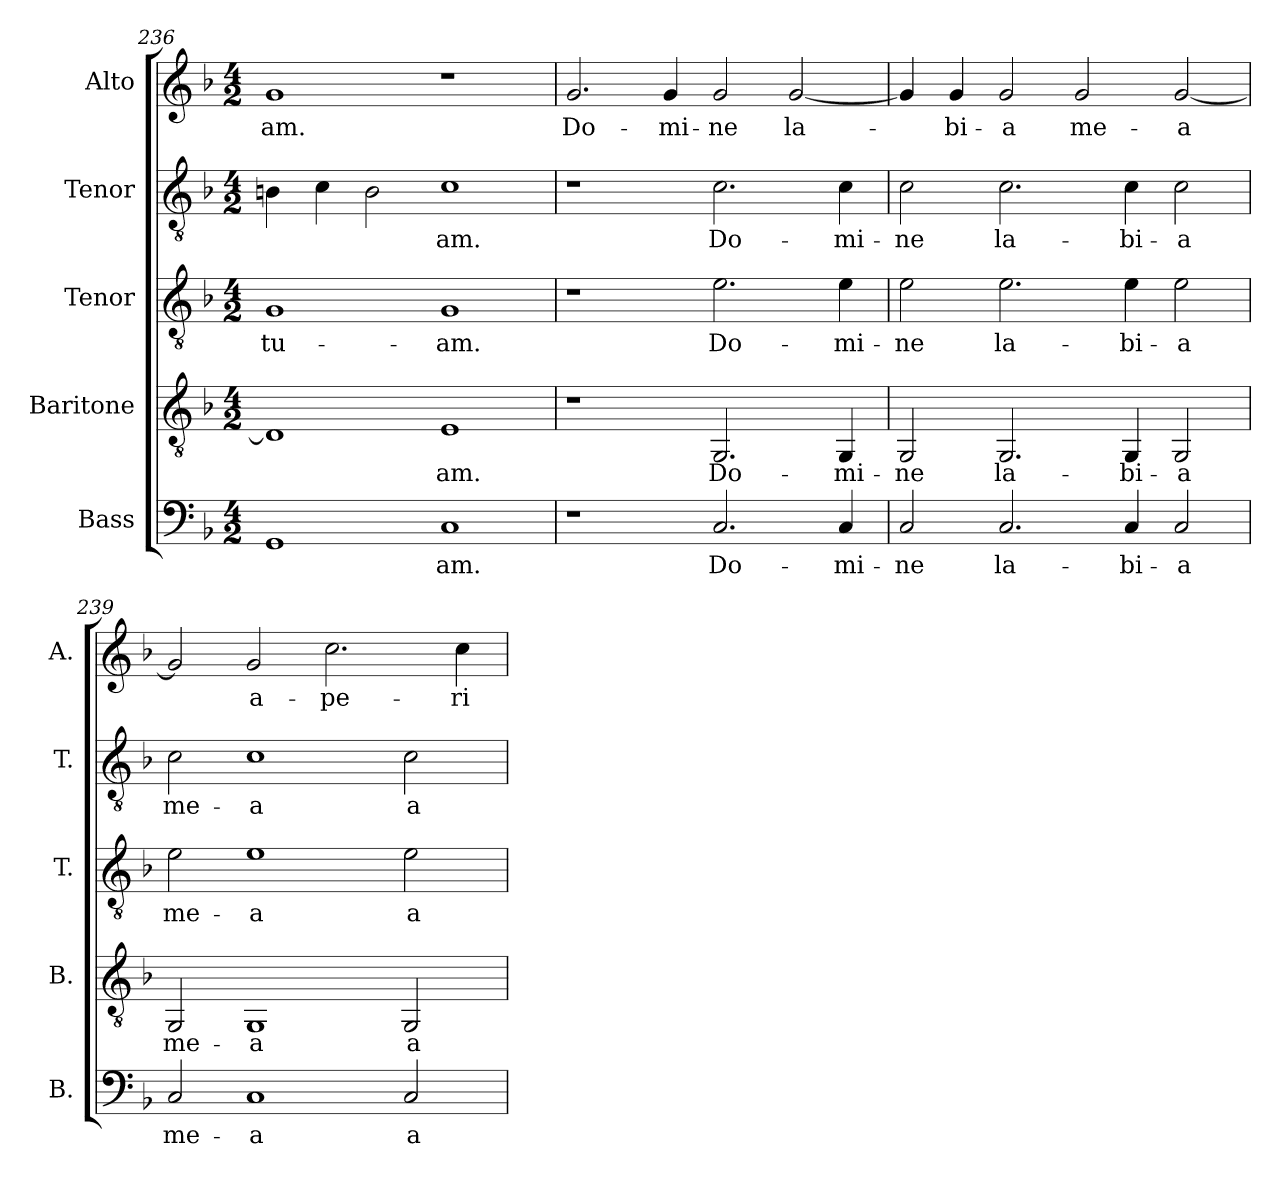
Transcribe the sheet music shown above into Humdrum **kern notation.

**kern	**text	**kern	**text	**kern	**text	**kern	**text	**kern	**text
*part5	*part5	*part4	*part4	*part3	*part3	*part2	*part2	*part1	*part1
*staff5	*staff5	*staff4	*staff4	*staff3	*staff3	*staff2	*staff2	*staff1	*staff1
*I"Bass	*	*I"Baritone	*	*I"Tenor	*	*I"Tenor	*	*I"Alto	*
*I'B.	*	*I'B.	*	*I'T.	*	*I'T.	*	*I'A.	*
*clefF4	*	*clefGv2	*	*clefGv2	*	*clefGv2	*	*clefG2	*
*	*	*	*	*ITrd7c12	*	*ITrd7c12	*	*	*
*k[b-]	*	*k[b-]	*	*k[b-]	*	*k[b-]	*	*k[b-]	*
*F:	*	*F:	*	*F:	*	*F:	*	*F:	*
*M4/2	*	*M4/2	*	*M4/2	*	*M4/2	*	*M4/2	*
=236	=236	=236	=236	=236	=236	=236	=236	=236	=236
!	!	!	!	!	!LO:LY:b:color=#000000	!	!	!	!
!	!	!	!	!	!	!	!	!	!LO:LY:b:color=#000000
1GGi	.	1Di]	.	1GGi	tu-	4BBni\	.	1gi	-am.
.	.	.	.	.	.	4Ci\	.	.	.
.	.	.	.	.	.	2BBi\	.	.	.
!	!LO:LY:b:color=#000000	!	!	!	!	!	!	!	!
!	!	!	!LO:LY:b:color=#000000	!	!	!	!	!	!
!	!	!	!	!	!LO:LY:b:color=#000000	!	!	!	!
!	!	!	!	!	!	!	!LO:LY:b:color=#000000	!	!
1Ci	-am.	1Ei	-am.	1GGi	-am.	1Ci	-am.	1r	.
!!LO:LB:g=z
=237	=237	=237	=237	=237	=237	=237	=237	=237	=237
!	!	!	!	!	!	!	!	!	!LO:LY:b:color=#000000
1r	.	1r	.	1r	.	1r	.	2.gi/	Do-
!	!	!	!	!	!	!	!	!	!LO:LY:b:color=#000000
.	.	.	.	.	.	.	.	4gi/	-mi-
!	!LO:LY:b:color=#000000	!	!	!	!	!	!	!	!
!	!	!	!LO:LY:b:color=#000000	!	!	!	!	!	!
!	!	!	!	!	!LO:LY:b:color=#000000	!	!	!	!
!	!	!	!	!	!	!	!LO:LY:b:color=#000000	!	!
!	!	!	!	!	!	!	!	!	!LO:LY:b:color=#000000
2.Ci/	Do-	2.GGi/	Do-	2.Ei\	Do-	2.Ci\	Do-	2gi/	-ne
!	!	!	!	!	!	!	!	!	!LO:LY:b:color=#000000
.	.	.	.	.	.	.	.	[2gi/	la-
!	!LO:LY:b:color=#000000	!	!	!	!	!	!	!	!
!	!	!	!LO:LY:b:color=#000000	!	!	!	!	!	!
!	!	!	!	!	!LO:LY:b:color=#000000	!	!	!	!
!	!	!	!	!	!	!	!LO:LY:b:color=#000000	!	!
4Ci/	-mi-	4GGi/	-mi-	4Ei\	-mi-	4Ci\	-mi-	.	.
=238	=238	=238	=238	=238	=238	=238	=238	=238	=238
!	!LO:LY:b:color=#000000	!	!	!	!	!	!	!	!
!	!	!	!LO:LY:b:color=#000000	!	!	!	!	!	!
!	!	!	!	!	!LO:LY:b:color=#000000	!	!	!	!
!	!	!	!	!	!	!	!LO:LY:b:color=#000000	!	!
2Ci/	-ne	2GGi/	-ne	2Ei\	-ne	2Ci\	-ne	4gi/]	.
!	!	!	!	!	!	!	!	!	!LO:LY:b:color=#000000
.	.	.	.	.	.	.	.	4gi/	-bi-
!	!LO:LY:b:color=#000000	!	!	!	!	!	!	!	!
!	!	!	!LO:LY:b:color=#000000	!	!	!	!	!	!
!	!	!	!	!	!LO:LY:b:color=#000000	!	!	!	!
!	!	!	!	!	!	!	!LO:LY:b:color=#000000	!	!
!	!	!	!	!	!	!	!	!	!LO:LY:b:color=#000000
2.Ci/	la-	2.GGi/	la-	2.Ei\	la-	2.Ci\	la-	2gi/	-a
!	!	!	!	!	!	!	!	!	!LO:LY:b:color=#000000
.	.	.	.	.	.	.	.	2gi/	me-
!	!LO:LY:b:color=#000000	!	!	!	!	!	!	!	!
!	!	!	!LO:LY:b:color=#000000	!	!	!	!	!	!
!	!	!	!	!	!LO:LY:b:color=#000000	!	!	!	!
!	!	!	!	!	!	!	!LO:LY:b:color=#000000	!	!
4Ci/	-bi-	4GGi/	-bi-	4Ei\	-bi-	4Ci\	-bi-	.	.
!	!LO:LY:b:color=#000000	!	!	!	!	!	!	!	!
!	!	!	!LO:LY:b:color=#000000	!	!	!	!	!	!
!	!	!	!	!	!LO:LY:b:color=#000000	!	!	!	!
!	!	!	!	!	!	!	!LO:LY:b:color=#000000	!	!
!	!	!	!	!	!	!	!	!	!LO:LY:b:color=#000000
2Ci/	-a	2GGi/	-a	2Ei\	-a	2Ci\	-a	[2gi/	-a
=239	=239	=239	=239	=239	=239	=239	=239	=239	=239
!	!LO:LY:b:color=#000000	!	!	!	!	!	!	!	!
!	!	!	!LO:LY:b:color=#000000	!	!	!	!	!	!
!	!	!	!	!	!LO:LY:b:color=#000000	!	!	!	!
!	!	!	!	!	!	!	!LO:LY:b:color=#000000	!	!
2Ci/	me-	2GGi/	me-	2Ei\	me-	2Ci\	me-	2gi/]	.
!	!LO:LY:b:color=#000000	!	!	!	!	!	!	!	!
!	!	!	!LO:LY:b:color=#000000	!	!	!	!	!	!
!	!	!	!	!	!LO:LY:b:color=#000000	!	!	!	!
!	!	!	!	!	!	!	!LO:LY:b:color=#000000	!	!
!	!	!	!	!	!	!	!	!	!LO:LY:b:color=#000000
1Ci	-a	1GGi	-a	1Ei	-a	1Ci	-a	2gi/	a-
!	!	!	!	!	!	!	!	!	!LO:LY:b:color=#000000
.	.	.	.	.	.	.	.	2.cci\	-pe-
!	!LO:LY:b:color=#000000	!	!	!	!	!	!	!	!
!	!	!	!LO:LY:b:color=#000000	!	!	!	!	!	!
!	!	!	!	!	!LO:LY:b:color=#000000	!	!	!	!
!	!	!	!	!	!	!	!LO:LY:b:color=#000000	!	!
2Ci/	a-	2GGi/	a-	2Ei\	a-	2Ci\	a-	.	.
!	!	!	!	!	!	!	!	!	!LO:LY:b:color=#000000
.	.	.	.	.	.	.	.	4cci\	-ri-
=	=	=	=	=	=	=	=	=	=
*-	*-	*-	*-	*-	*-	*-	*-	*-	*-
